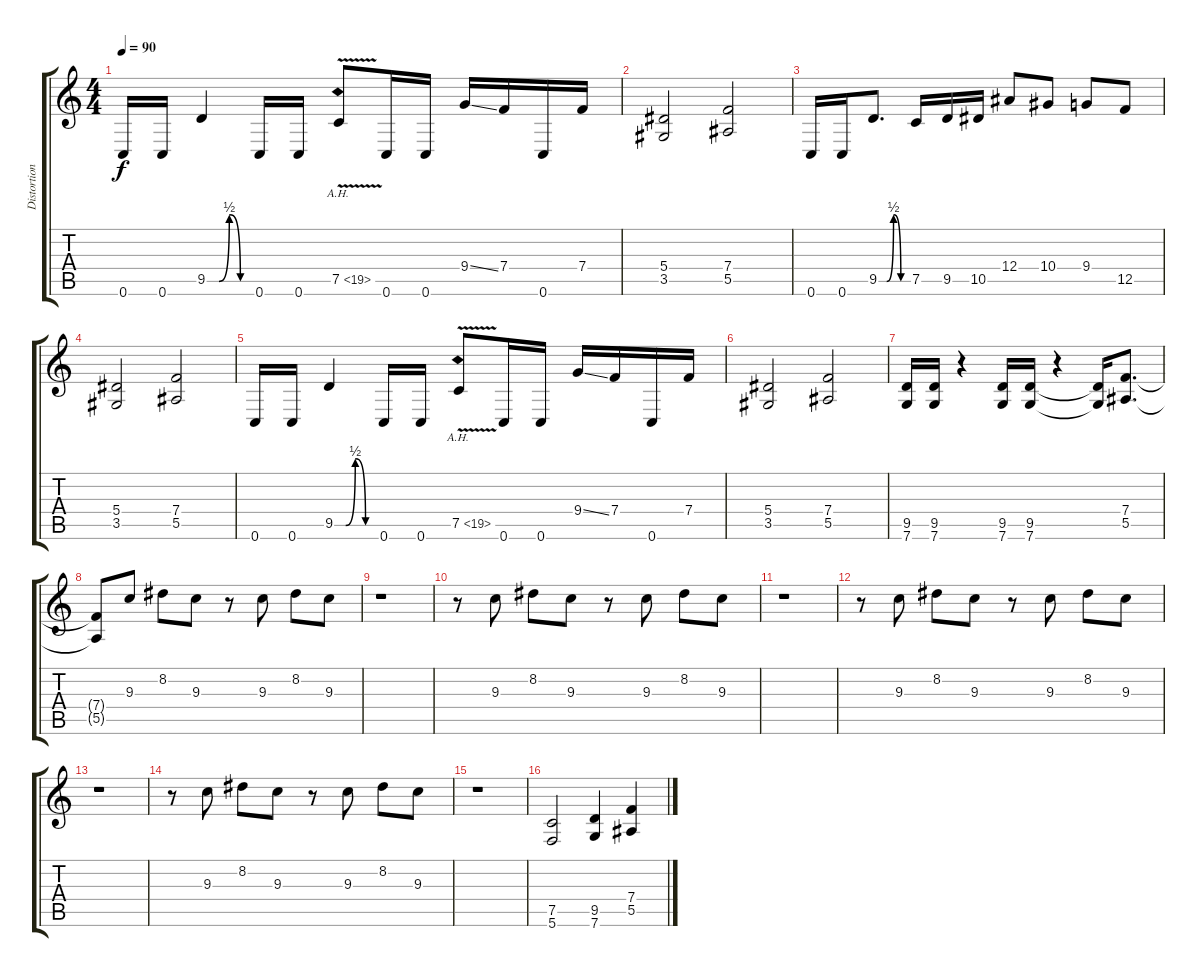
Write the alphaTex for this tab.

\track ("Distortion Guitar" "Distortion") {instrument distortionguitar}
\staff {score tabs}
\tuning (C4 G3 Eb3 Bb2 F2 C2) {hide}
\ts (4 4)
\tempo 90
\clef g2
\ks c
0.6.16{dy f} 0.6.16 9.5{be (custom 0 0 16 0 30 2 45 0 60 0)}.4 0.6.16 0.6.16 7.5{ah 12 v}.8 0.6.16 0.6.16 9.4{ss}.16 7.4.16 0.6.16 7.4.16 |
(5.4 3.5).2 (7.4 5.5).2 |
0.6.16 0.6.16 9.5{be (custom 0 0 16 0 30 2 45 0 60 0)}.8{d} 7.5.16 9.5.16 10.5.16 12.4.8 10.4.8 9.4.8 12.5.8 |
(5.4 3.5).2 (7.4 5.5).2 |
0.6.16 0.6.16 9.5{be (custom 0 0 16 0 30 2 45 0 60 0)}.4 0.6.16 0.6.16 7.5{ah 12 v}.8 0.6.16 0.6.16 9.4{ss}.16 7.4.16 0.6.16 7.4.16 |
(5.4 3.5).2 (7.4 5.5).2 |
(9.5 7.6).16 (9.5 7.6).16 r.4 (9.5 7.6).16 (9.5 7.6).16 r.4 (9.5{t} 7.6{t}).16 (7.4 5.5).8{d} |
(7.4{t} 5.5{t}).8 9.3.8 8.2.8 9.3.8 r.8 9.3.8 8.2.8 9.3.8 |
r.1 |
r.8 9.3.8 8.2.8 9.3.8 r.8 9.3.8 8.2.8 9.3.8 |
r.1 |
r.8 9.3.8 8.2.8 9.3.8 r.8 9.3.8 8.2.8 9.3.8 |
r.1 |
r.8 9.3.8 8.2.8 9.3.8 r.8 9.3.8 8.2.8 9.3.8 |
r.1 |
(7.5 5.6).2 (9.5 7.6).4 (7.4 5.5).4
